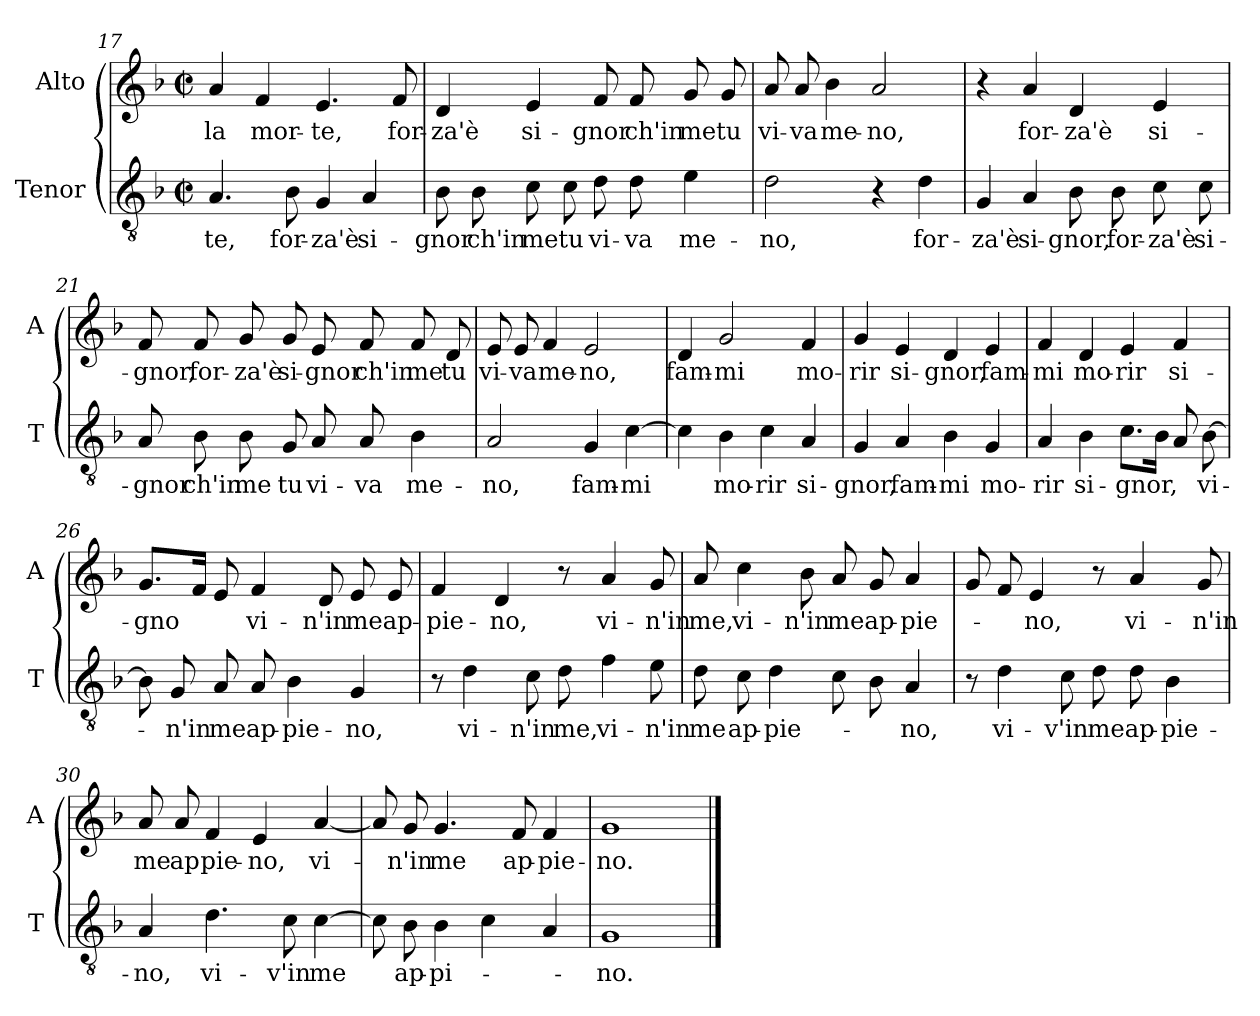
**kern	**text	**kern	**text
*part2	*part2	*part1	*part1
*staff2	*staff2	*staff1	*staff1
*I"Tenor	*	*I"Alto	*
*I'T	*	*I'A	*
*clefGv2	*	*clefG2	*
*k[b-]	*	*k[b-]	*
*F:	*	*F:	*
*M2/2	*	*M2/2	*
*met(c|)	*	*met(c|)	*
=17	=17	=17	=17
!	!LO:LY:b	!	!LO:LY:b
4.A/	-te,	4a/	la
!	!	!	!LO:LY:b
.	.	4f/	mor-
!	!LO:LY:b	!	!
8B-\	for-	.	.
!	!LO:LY:b	!	!LO:LY:b
4G/	-za'è	4.e/	-te,
!	!LO:LY:b	!	!
4A/	si-	.	.
!	!	!	!LO:LY:b
.	.	8f/	for-
!!LO:LB:g=z
=18	=18	=18	=18
!	!LO:LY:b	!	!LO:LY:b
8B-\	-gnor	4d/	-za'è
!	!LO:LY:b	!	!
8B-\	ch'in	.	.
!	!LO:LY:b	!	!LO:LY:b
8c\	me	4e/	si-
!	!LO:LY:b	!	!
8c\	tu	.	.
!	!LO:LY:b	!	!LO:LY:b
8d\	vi-	8f/	-gnor
!	!LO:LY:b	!	!LO:LY:b
8d\	-va	8f/	ch'in
!	!LO:LY:b	!	!LO:LY:b
4e\	me-	8g/	me
!	!	!	!LO:LY:b
.	.	8g/	tu
=19	=19	=19	=19
!	!LO:LY:b	!	!LO:LY:b
2d\	-no,	8a/	vi-
!	!	!	!LO:LY:b
.	.	8a/	-va
!	!	!	!LO:LY:b
.	.	4b-\	me-
!	!	!	!LO:LY:b
4r	.	2a/	-no,
!	!LO:LY:b	!	!
4d\	for-	.	.
=20	=20	=20	=20
!	!LO:LY:b	!	!
4G/	-za'è	4r	.
!	!LO:LY:b	!	!LO:LY:b
4A/	si-	4a/	for-
!	!LO:LY:b	!	!LO:LY:b
8B-\	-gnor,	4d/	-za'è
!	!LO:LY:b	!	!
8B-\	for-	.	.
!	!LO:LY:b	!	!LO:LY:b
8c\	-za'è	4e/	si-
!	!LO:LY:b	!	!
8c\	si-	.	.
!!LO:LB:g=z
=21	=21	=21	=21
!	!LO:LY:b	!	!LO:LY:b
8A/	-gnor	8f/	-gnor,
!	!LO:LY:b	!	!LO:LY:b
8B-\	ch'in	8f/	for-
!	!LO:LY:b	!	!LO:LY:b
8B-\	me	8g/	-za'è
!	!LO:LY:b	!	!LO:LY:b
8G/	tu	8g/	si-
!	!LO:LY:b	!	!LO:LY:b
8A/	vi-	8e/	-gnor
!	!LO:LY:b	!	!LO:LY:b
8A/	-va	8f/	ch'in
!	!LO:LY:b	!	!LO:LY:b
4B-\	me-	8f/	me
!	!	!	!LO:LY:b
.	.	8d/	tu
=22	=22	=22	=22
!	!LO:LY:b	!	!LO:LY:b
2A/	-no,	8e/	vi-
!	!	!	!LO:LY:b
.	.	8e/	-va
!	!	!	!LO:LY:b
.	.	4f/	me-
!	!LO:LY:b	!	!LO:LY:b
4G/	fam-	2e/	-no,
!	!LO:LY:b	!	!
[4c\	-mi	.	.
=23	=23	=23	=23
!	!	!	!LO:LY:b
4c\]	.	4d/	fam-
!	!LO:LY:b	!	!LO:LY:b
4B-\	mo-	2g/	-mi
!	!LO:LY:b	!	!
4c\	-rir	.	.
!	!LO:LY:b	!	!LO:LY:b
4A/	si-	4f/	mo-
!!LO:LB:g=z
=24	=24	=24	=24
!	!LO:LY:b	!	!LO:LY:b
4G/	-gnor,	4g/	-rir
!	!LO:LY:b	!	!LO:LY:b
4A/	fam-	4e/	si-
!	!LO:LY:b	!	!LO:LY:b
4B-\	-mi	4d/	-gnor,
!	!LO:LY:b	!	!LO:LY:b
4G/	mo-	4e/	fam-
=25	=25	=25	=25
!	!LO:LY:b	!	!LO:LY:b
4A/	-rir	4f/	-mi
!	!LO:LY:b	!	!LO:LY:b
4B-\	si-	4d/	mo-
!	!LO:LY:b	!	!LO:LY:b
8.c\L	-gnor,	4e/	-rir
16B-\Jk	.	.	.
!	!	!	!LO:LY:b
8A/	.	4f/	si-
!	!LO:LY:b	!	!
[8B-\	vi-	.	.
=26	=26	=26	=26
!	!	!	!LO:LY:b
8B-\]	.	8.g/L	-gno
!	!LO:LY:b	!	!
8G/	-n'in	.	.
.	.	16f/Jk	.
!	!LO:LY:b	!	!
8A/	me	8e/	.
!	!LO:LY:b	!	!LO:LY:b
8A/	ap-	4f/	vi-
!	!LO:LY:b	!	!
4B-\	-pie-	.	.
!	!	!	!LO:LY:b
.	.	8d/	-n'in
!	!LO:LY:b	!	!LO:LY:b
4G/	-no,	8e/	me
!	!	!	!LO:LY:b
.	.	8e/	ap-
!!LO:LB:g=z
=27	=27	=27	=27
!	!	!	!LO:LY:b
8r	.	4f/	-pie-
!	!LO:LY:b	!	!
4d\	vi-	.	.
!	!	!	!LO:LY:b
.	.	4d/	-no,
!	!LO:LY:b	!	!
8c\	-n'in	.	.
!	!LO:LY:b	!	!
8d\	me,	8r	.
!	!LO:LY:b	!	!LO:LY:b
4f\	vi-	4a/	vi-
!	!LO:LY:b	!	!LO:LY:b
8e\	-n'in	8g/	-n'in
=28	=28	=28	=28
!	!LO:LY:b	!	!LO:LY:b
8d\	me	8a/	me,
!	!LO:LY:b	!	!LO:LY:b
8c\	ap-	4cc\	vi-
!	!LO:LY:b	!	!
4d\	-pie-	.	.
!	!	!	!LO:LY:b
.	.	8b-\	-n'in
!	!	!	!LO:LY:b
8c\	.	8a/	me
!	!	!	!LO:LY:b
8B-\	.	8g/	ap-
!	!LO:LY:b	!	!LO:LY:b
4A/	-no,	4a/	-pie-
=29	=29	=29	=29
8r	.	8g/	.
!	!LO:LY:b	!	!
4d\	vi-	8f/	.
!	!	!	!LO:LY:b
.	.	4e/	-no,
!	!LO:LY:b	!	!
8c\	-v'in	.	.
!	!LO:LY:b	!	!
8d\	me	8r	.
!	!LO:LY:b	!	!LO:LY:b
8d\	ap-	4a/	vi-
!	!LO:LY:b	!	!
4B-\	-pie-	.	.
!	!	!	!LO:LY:b
.	.	8g/	-n'in
!!LO:LB:g=z
=30	=30	=30	=30
!	!LO:LY:b	!	!LO:LY:b
4A/	-no,	8a/	me
!	!	!	!LO:LY:b
.	.	8a/	ap
!	!LO:LY:b	!	!LO:LY:b
4.d\	vi-	4f/	pie-
!	!	!	!LO:LY:b
.	.	4e/	-no,
!	!LO:LY:b	!	!
8c\	-v'in	.	.
!	!LO:LY:b	!	!LO:LY:b
[4c\	me	[4a/	vi-
=31	=31	=31	=31
8c\]	.	8a/]	.
!	!LO:LY:b	!	!LO:LY:b
8B-\	ap-	8g/	-n'in
!	!LO:LY:b	!	!LO:LY:b
4B-\	-pi-	4.g/	me
4c\	.	.	.
!	!	!	!LO:LY:b
.	.	8f/	ap-
!	!	!	!LO:LY:b
4A/	.	4f/	-pie-
=32	=32	=32	=32
!	!LO:LY:b	!	!LO:LY:b
1G	-no.	1g	-no.
==	==	==	==
*-	*-	*-	*-
